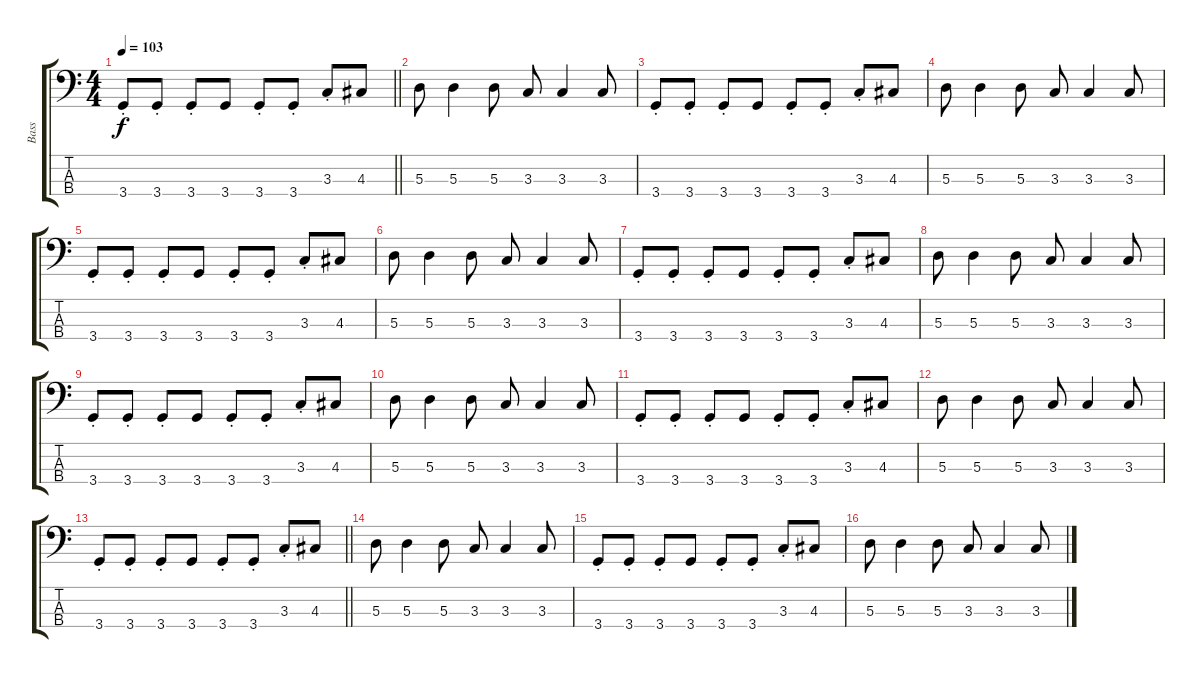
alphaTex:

\track ("Bass" "Bass") {instrument electricbassfinger}
\staff {score tabs}
\tuning (G2 D2 A1 E1) {hide}
\ts (4 4)
\tempo 103
\clef f4
\barLineRight lightlight
\ks c
3.4{st}.8{dy f} 3.4{st}.8 3.4{st}.8 3.4.8 3.4{st}.8 3.4{st}.8 3.3{st}.8 4.3.8 |
5.3.8 5.3.4 5.3.8 3.3.8 3.3.4 3.3.8 |
3.4{st}.8 3.4{st}.8 3.4{st}.8 3.4.8 3.4{st}.8 3.4{st}.8 3.3{st}.8 4.3.8 |
5.3.8 5.3.4 5.3.8 3.3.8 3.3.4 3.3.8 |
3.4{st}.8 3.4{st}.8 3.4{st}.8 3.4.8 3.4{st}.8 3.4{st}.8 3.3{st}.8 4.3.8 |
5.3.8 5.3.4 5.3.8 3.3.8 3.3.4 3.3.8 |
3.4{st}.8 3.4{st}.8 3.4{st}.8 3.4.8 3.4{st}.8 3.4{st}.8 3.3{st}.8 4.3.8 |
5.3.8 5.3.4 5.3.8 3.3.8 3.3.4 3.3.8 |
3.4{st}.8 3.4{st}.8 3.4{st}.8 3.4.8 3.4{st}.8 3.4{st}.8 3.3{st}.8 4.3.8 |
5.3.8 5.3.4 5.3.8 3.3.8 3.3.4 3.3.8 |
3.4{st}.8 3.4{st}.8 3.4{st}.8 3.4.8 3.4{st}.8 3.4{st}.8 3.3{st}.8 4.3.8 |
5.3.8 5.3.4 5.3.8 3.3.8 3.3.4 3.3.8 |
\barLineRight lightlight
3.4{st}.8 3.4{st}.8 3.4{st}.8 3.4.8 3.4{st}.8 3.4{st}.8 3.3{st}.8 4.3.8 |
5.3.8 5.3.4 5.3.8 3.3.8 3.3.4 3.3.8 |
3.4{st}.8 3.4{st}.8 3.4{st}.8 3.4.8 3.4{st}.8 3.4{st}.8 3.3{st}.8 4.3.8 |
5.3.8 5.3.4 5.3.8 3.3.8 3.3.4 3.3.8
